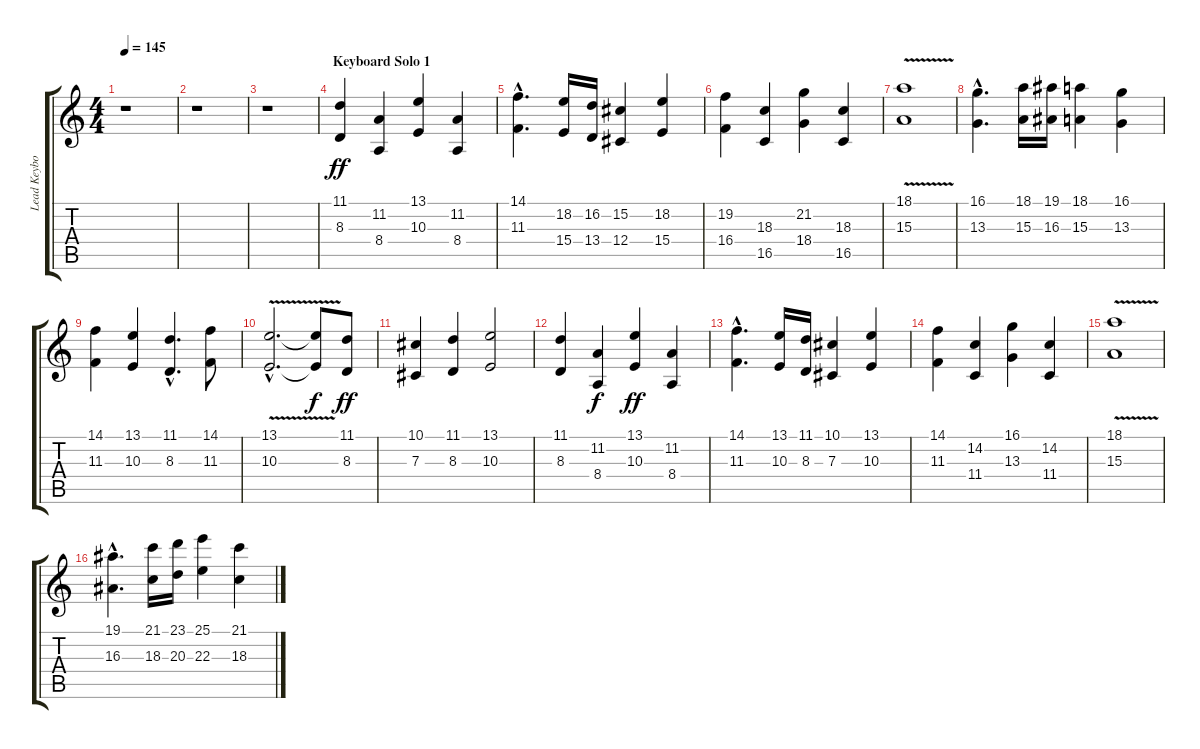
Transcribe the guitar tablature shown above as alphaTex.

\track ("Lead Keyboard" "Lead Keybo") {instrument lead2sawtooth}
\staff {score tabs}
\tuning (Eb4 Bb3 Gb3 Db3 Ab2 Eb2) {hide}
\ts (4 4)
\tempo 145
\clef g2
\ks c
r.1{dy ff} |
r.1 |
r.1 |
\section ("" "Keyboard Solo 1")
(11.1 8.3).4 (11.2 8.4).4 (13.1 10.3).4 (11.2 8.4).4 |
(14.1{hac} 11.3{hac}).4{d} (18.2 15.4).16 (16.2 13.4).16 (15.2 12.4).4 (18.2 15.4).4 |
(19.2 16.4).4 (18.3 16.5).4 (21.2 18.4).4 (18.3 16.5).4 |
(18.1{v} 15.3{v}).1 |
(16.1{hac} 13.3{hac}).4{d} (18.1 15.3).16 (19.1 16.3).16 (18.1 15.3).4 (16.1 13.3).4 |
(14.1 11.3).4 (13.1 10.3).4 (11.1{hac} 8.3{hac}).4{d} (14.1 11.3).8 |
(13.1{v hac} 10.3{v hac}).2{d} (13.1{t} 10.3{t}).8{dy f} (11.1 8.3).8{dy ff} |
(10.1 7.3).4 (11.1 8.3).4 (13.1 10.3).2 |
(11.1 8.3).4 (11.2 8.4).4{dy f} (13.1 10.3).4{dy ff} (11.2 8.4).4 |
(14.1{hac} 11.3{hac}).4{d} (13.1 10.3).16 (11.1 8.3).16 (10.1 7.3).4 (13.1 10.3).4 |
(14.1 11.3).4 (14.2 11.4).4 (16.1 13.3).4 (14.2 11.4).4 |
(18.1{v} 15.3{v}).1 |
(19.1{hac} 16.3{hac}).4{d} (21.1 18.3).16 (23.1 20.3).16 (25.1 22.3).4 (21.1 18.3).4
